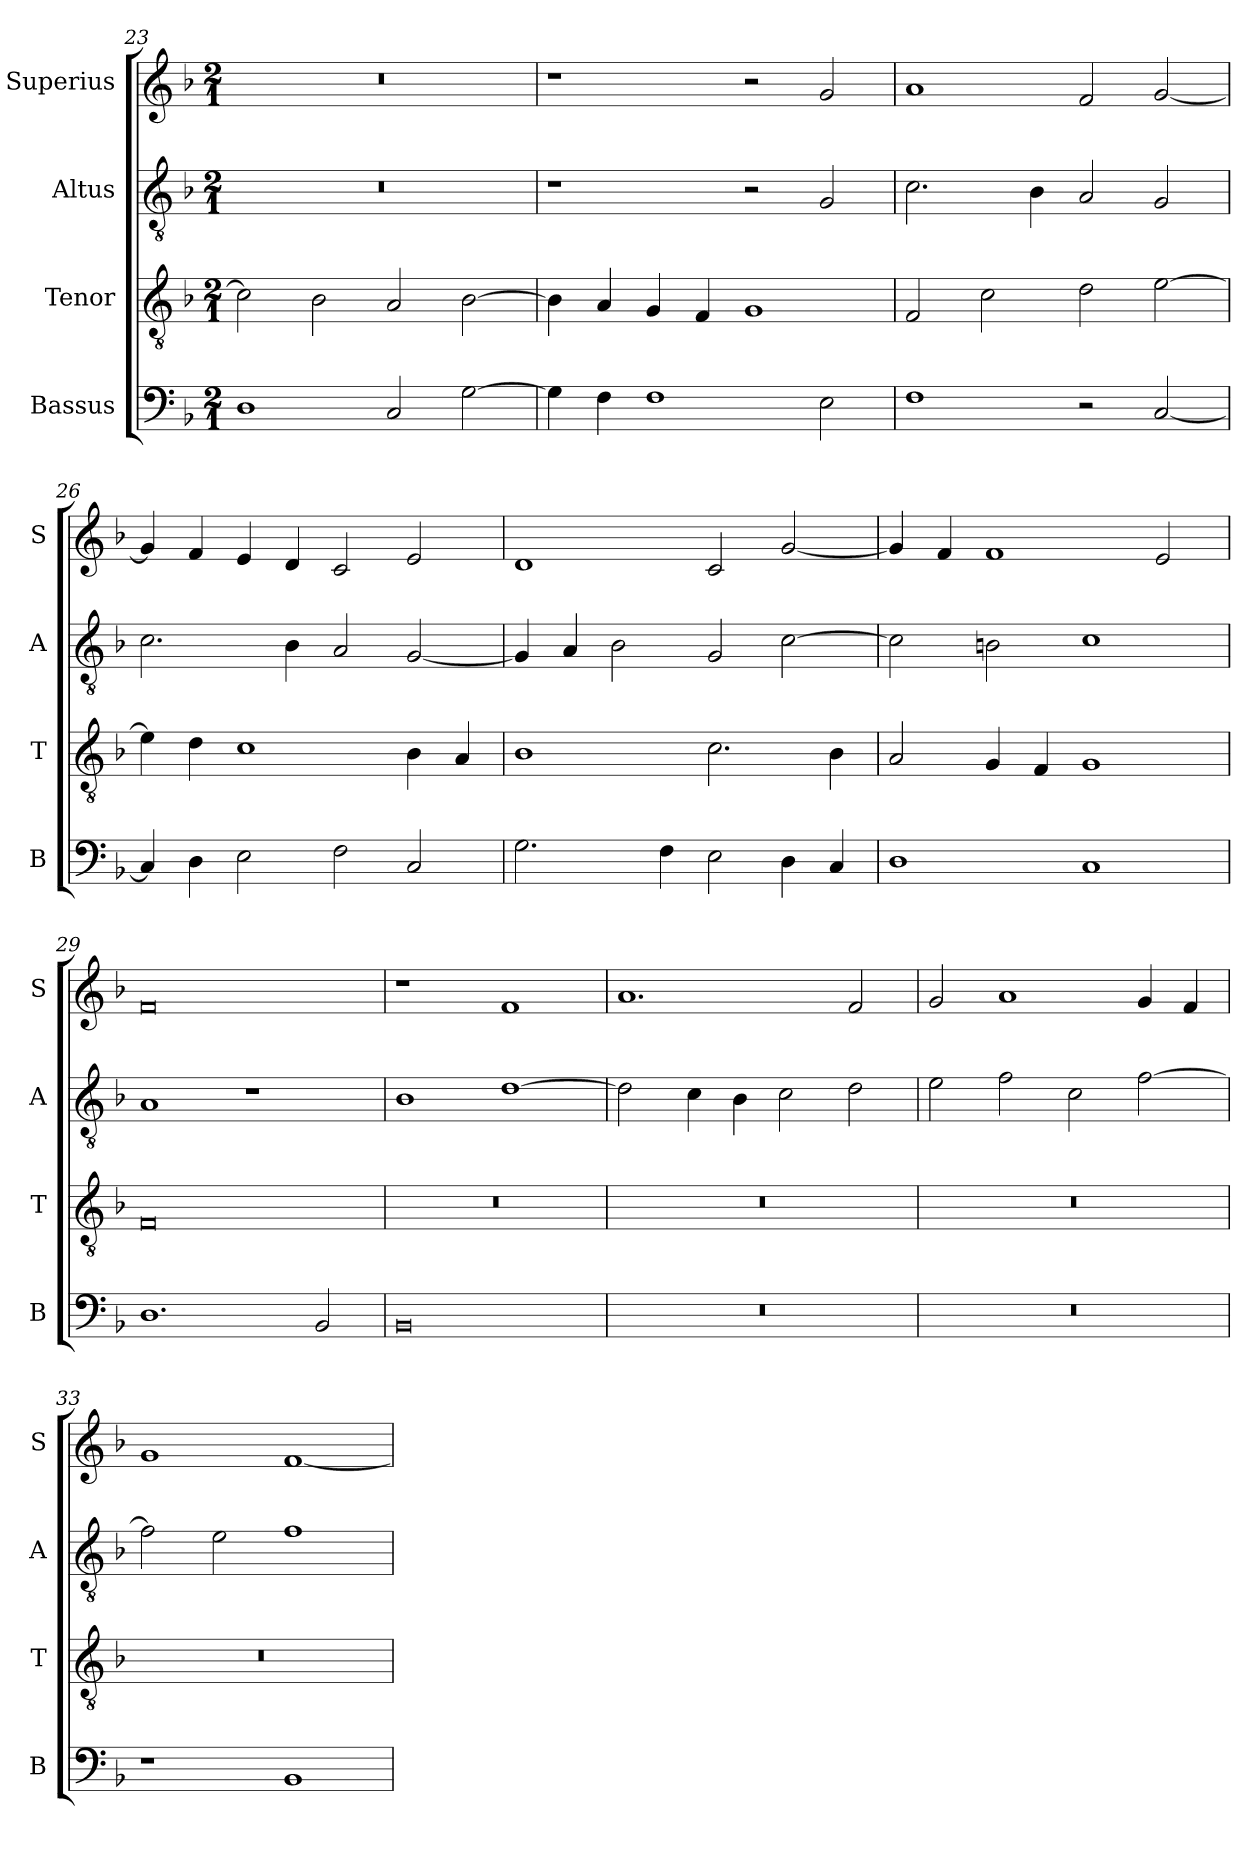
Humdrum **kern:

**kern	**kern	**kern	**kern
*part4	*part3	*part2	*part1
*staff4	*staff3	*staff2	*staff1
*I"Bassus	*I"Tenor	*I"Altus	*I"Superius
*I'B	*I'T	*I'A	*I'S
*clefF4	*clefGv2	*clefGv2	*clefG2
*k[b-]	*k[b-]	*k[b-]	*k[b-]
*F:	*F:	*F:	*F:
*M2/1	*M2/1	*M2/1	*M2/1
=23	=23	=23	=23
1D	2c]	0r	0r
.	2B-	.	.
2C	2A	.	.
[2G	[2B-	.	.
=24	=24	=24	=24
4G]	4B-]	1r	1r
4F	4A	.	.
1F	4G	.	.
.	4F	.	.
.	1G	2r	2r
2E	.	2G	2g
=25	=25	=25	=25
1F	2F	2.c	1a
.	2c	.	.
.	.	4B-	.
2r	2d	2A	2f
[2C	[2e	2G	[2g
=26	=26	=26	=26
4C]	4e]	2.c	4g]
4D	4d	.	4f
2E	1c	.	4e
.	.	4B-	4d
2F	.	2A	2c
2C	4B-	[2G	2e
.	4A	.	.
=27	=27	=27	=27
2.G	1B-	4G]	1d
.	.	4A	.
.	.	2B-	.
4F	.	.	.
2E	2.c	2G	2c
4D	.	[2c	[2g
4C	4B-	.	.
=28	=28	=28	=28
1D	2A	2c]	4g]
.	.	.	4f
.	4G	2Bn	1f
.	4F	.	.
1C	1G	1c	.
.	.	.	2e
=29	=29	=29	=29
1.D	0F	1A	0f
.	.	1r	.
2BB-	.	.	.
=30	=30	=30	=30
0BB-	0r	1B-	1r
.	.	[1d	1f
=31	=31	=31	=31
0r	0r	2d]	1.a
.	.	4c	.
.	.	4B-	.
.	.	2c	.
.	.	2d	2f
=32	=32	=32	=32
0r	0r	2e	2g
.	.	2f	1a
.	.	2c	.
.	.	[2f	4g
.	.	.	4f
=33	=33	=33	=33
1r	0r	2f]	1g
.	.	2e	.
1BB-	.	1f	[1f
=	=	=	=
*-	*-	*-	*-
